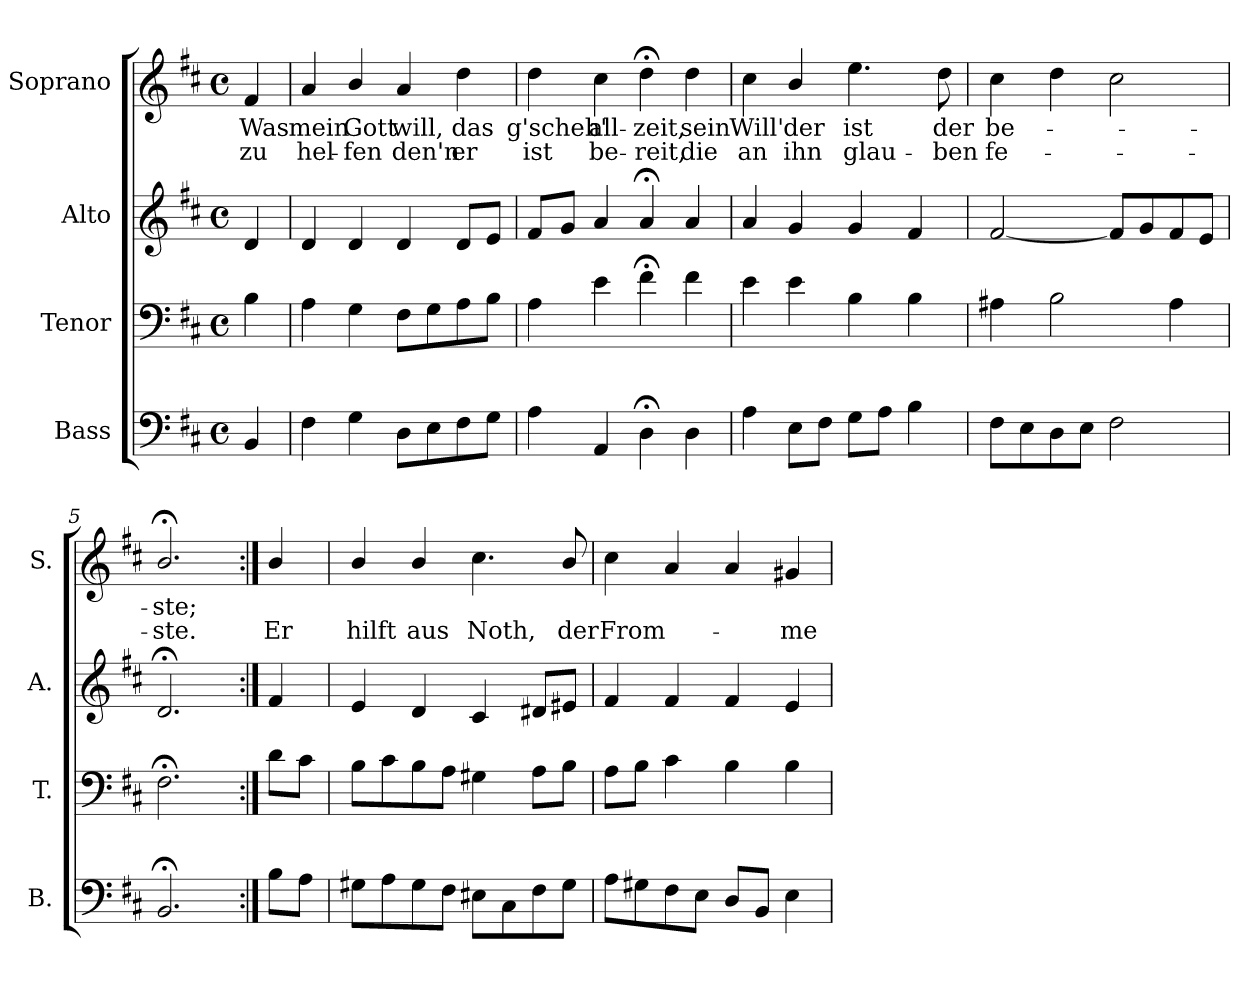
**kern	**kern	**kern	**kern	**text	**text
*part4	*part3	*part2	*part1	*part1	*part1
*staff4	*staff3	*staff2	*staff1	*staff1	*staff1
*I"Bass	*I"Tenor	*I"Alto	*I"Soprano	*	*
*I'B.	*I'T.	*I'A.	*I'S.	*	*
*clefF4	*clefF4	*clefG2	*clefG2	*	*
*k[f#c#]	*k[f#c#]	*k[f#c#]	*k[f#c#]	*	*
*D:	*D:	*D:	*b:	*	*
*M4/4	*M4/4	*M4/4	*M4/4	*	*
*met(c)	*met(c)	*met(c)	*met(c)	*	*
=	=	=	=	=	=
4BB/	4B\	4d/	4f#/	Was	zu
=1	=1	=1	=1	=1	=1
4F#\	4A\	4d/	4a/	mein	hel-
4G\	4G\	4d/	4b/	Gott	-fen
8D\L	8F#\L	4d/	4a/	will,	den'n
8E\	8G\	.	.	.	.
8F#\	8A\	8d/L	4dd\	das	er
8G\J	8B\J	8e/J	.	.	.
=2	=2	=2	=2	=2	=2
4A\	4A\	8f#/L	4dd\	g'scheh'	ist
.	.	8g/J	.	.	.
4AA/	4e\	4a/	4cc#\	all-	be-
4D;<\	4f#;<\	4a;</	4dd;<\	-zeit,	-reit,
4D\	4f#\	4a/	4dd\	sein	die
=3	=3	=3	=3	=3	=3
4A\	4e\	4a/	4cc#\	Will'	an
8E\L	4e\	4g/	4b/	der	ihn
8F#\J	.	.	.	.	.
8G\L	4B\	4g/	4.ee\	ist	glau-
8A\J	.	.	.	.	.
4B\	4B\	4f#/	.	.	.
.	.	.	8dd\	der	-ben
=4	=4	=4	=4	=4	=4
8F#\L	4A#X\	[2f#/	4cc#\	be-	fe-
8E\	.	.	.	.	.
8D\	2B\	.	4dd\	.	.
8E\J	.	.	.	.	.
2F#\	.	8f#/L]	2cc#\	.	.
.	.	8g/	.	.	.
.	4A#\	8f#/	.	.	.
.	.	8e/J	.	.	.
=5	=5	=5	=5	=5	=5
2.BB;</	2.F#;<\	2.d;</	2.b;</	-ste;	-ste.
!!LO:LB:g=z
=5a:|!	=5a:|!	=5a:|!	=5a:|!	=5a:|!	=5a:|!
8B\L	8d\L	4f#/	4b/	.	Er
8A\J	8c#\J	.	.	.	.
=6	=6	=6	=6	=6	=6
8G#X\L	8B\L	4e/	4b/	.	hilft
8A\	8c#\	.	.	.	.
8G#\	8B\	4d/	4b/	.	aus
8F#\J	8A\J	.	.	.	.
8E#X\L	4G#X\	4c#/	4.cc#\	.	Noth,
8C#\	.	.	.	.	.
8F#\	8A\L	8d#X/L	.	.	.
8G#\J	8B\J	8e#X/J	8b/	.	der
=7	=7	=7	=7	=7	=7
8A\L	8A\L	4f#/	4cc#\	.	From-
8G#X\	8B\J	.	.	.	.
8F#\	4c#\	4f#/	4a/	.	.
8E\J	.	.	.	.	.
8D/L	4B\	4f#/	4a/	.	.
8BB/J	.	.	.	.	.
4E\	4B\	4e/	4g#X/	.	-me
=	=	=	=	=	=
*-	*-	*-	*-	*-	*-
